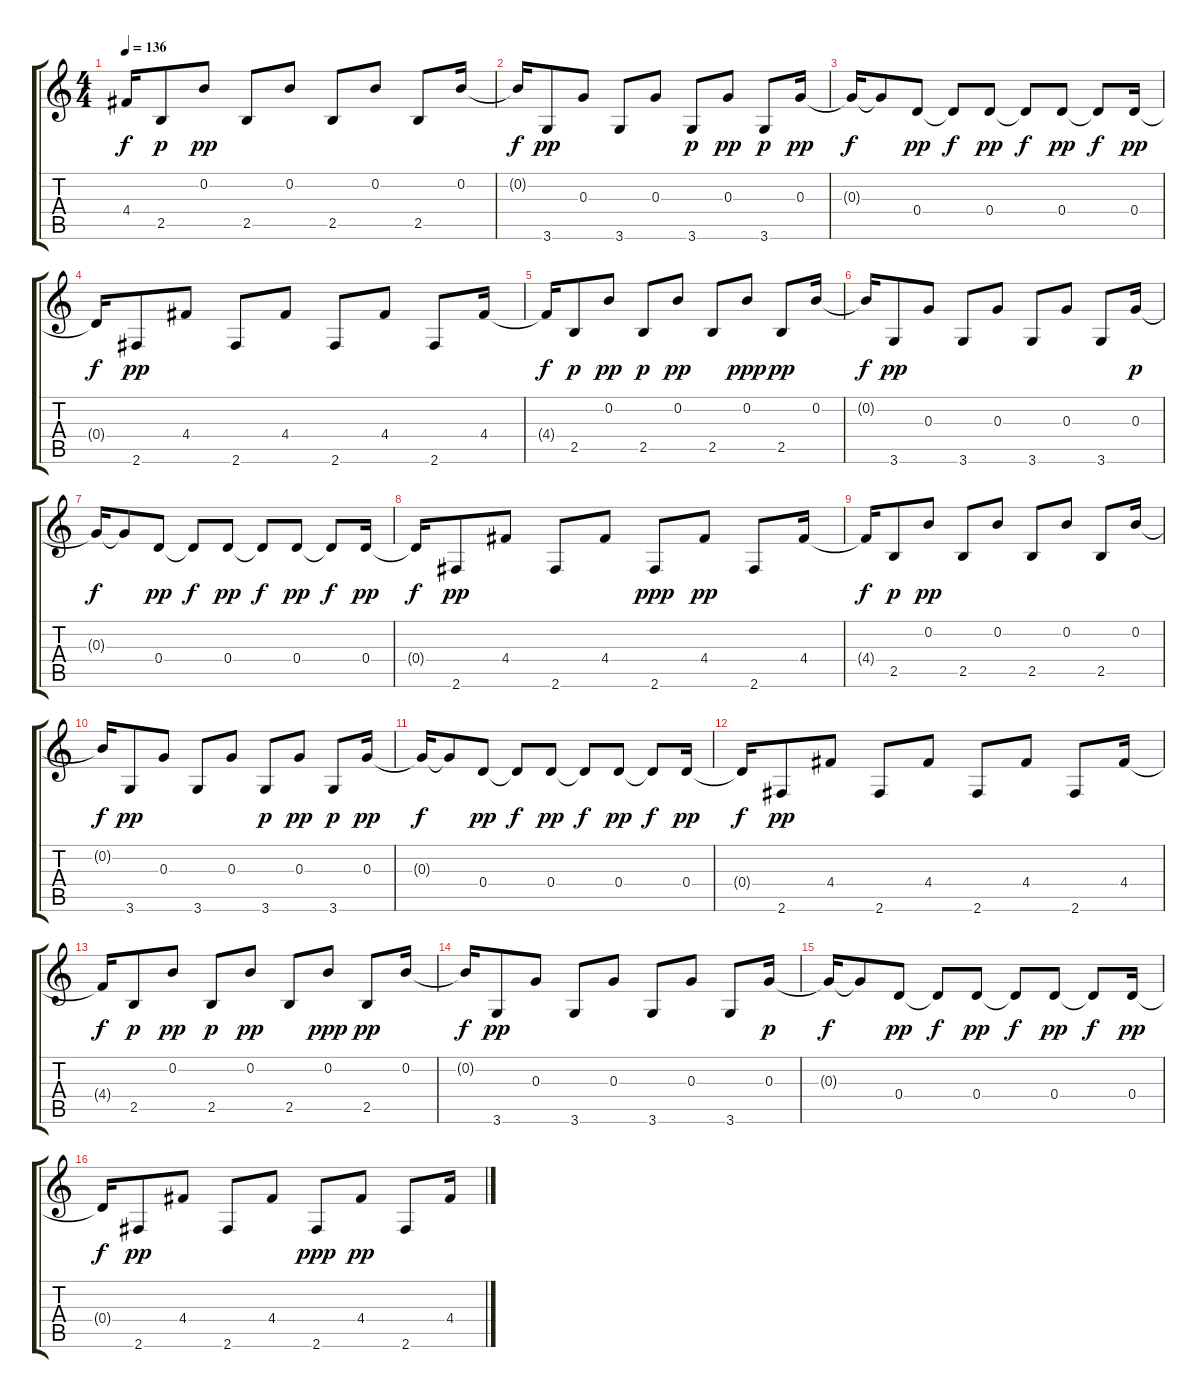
\track "" {instrument synthbass1}
\staff {score tabs}
\tuning (E4 B3 G3 D3 A2 E2) {hide}
\ts (4 4)
\tempo 136
\clef g2
\ks c
4.4{t}.16{dy f} 2.5.8{dy p} 0.2.8{dy pp} 2.5.8 0.2.8 2.5.8 0.2.8 2.5.8 0.2.16 |
0.2{t}.16{dy f} 3.6.8{dy pp} 0.3.8 3.6.8 0.3.8 3.6.8{dy p} 0.3.8{dy pp} 3.6.8{dy p} 0.3.16{dy pp} |
0.3{t}.16{dy f} 0.3{t}.8 0.4.8{dy pp} 0.4{t}.8{dy f} 0.4.8{dy pp} 0.4{t}.8{dy f} 0.4.8{dy pp} 0.4{t}.8{dy f} 0.4.16{dy pp} |
0.4{t}.16{dy f} 2.6.8{dy pp} 4.4.8 2.6.8 4.4.8 2.6.8 4.4.8 2.6.8 4.4.16 |
4.4{t}.16{dy f} 2.5.8{dy p} 0.2.8{dy pp} 2.5.8{dy p} 0.2.8{dy pp} 2.5.8 0.2.8{dy ppp} 2.5.8{dy pp} 0.2.16 |
0.2{t}.16{dy f} 3.6.8{dy pp} 0.3.8 3.6.8 0.3.8 3.6.8 0.3.8 3.6.8 0.3.16{dy p} |
0.3{t}.16{dy f} 0.3{t}.8 0.4.8{dy pp} 0.4{t}.8{dy f} 0.4.8{dy pp} 0.4{t}.8{dy f} 0.4.8{dy pp} 0.4{t}.8{dy f} 0.4.16{dy pp} |
0.4{t}.16{dy f} 2.6.8{dy pp} 4.4.8 2.6.8 4.4.8 2.6.8{dy ppp} 4.4.8{dy pp} 2.6.8 4.4.16 |
4.4{t}.16{dy f} 2.5.8{dy p} 0.2.8{dy pp} 2.5.8 0.2.8 2.5.8 0.2.8 2.5.8 0.2.16 |
0.2{t}.16{dy f} 3.6.8{dy pp} 0.3.8 3.6.8 0.3.8 3.6.8{dy p} 0.3.8{dy pp} 3.6.8{dy p} 0.3.16{dy pp} |
0.3{t}.16{dy f} 0.3{t}.8 0.4.8{dy pp} 0.4{t}.8{dy f} 0.4.8{dy pp} 0.4{t}.8{dy f} 0.4.8{dy pp} 0.4{t}.8{dy f} 0.4.16{dy pp} |
0.4{t}.16{dy f} 2.6.8{dy pp} 4.4.8 2.6.8 4.4.8 2.6.8 4.4.8 2.6.8 4.4.16 |
4.4{t}.16{dy f} 2.5.8{dy p} 0.2.8{dy pp} 2.5.8{dy p} 0.2.8{dy pp} 2.5.8 0.2.8{dy ppp} 2.5.8{dy pp} 0.2.16 |
0.2{t}.16{dy f} 3.6.8{dy pp} 0.3.8 3.6.8 0.3.8 3.6.8 0.3.8 3.6.8 0.3.16{dy p} |
0.3{t}.16{dy f} 0.3{t}.8 0.4.8{dy pp} 0.4{t}.8{dy f} 0.4.8{dy pp} 0.4{t}.8{dy f} 0.4.8{dy pp} 0.4{t}.8{dy f} 0.4.16{dy pp} |
0.4{t}.16{dy f} 2.6.8{dy pp} 4.4.8 2.6.8 4.4.8 2.6.8{dy ppp} 4.4.8{dy pp} 2.6.8 4.4.16
